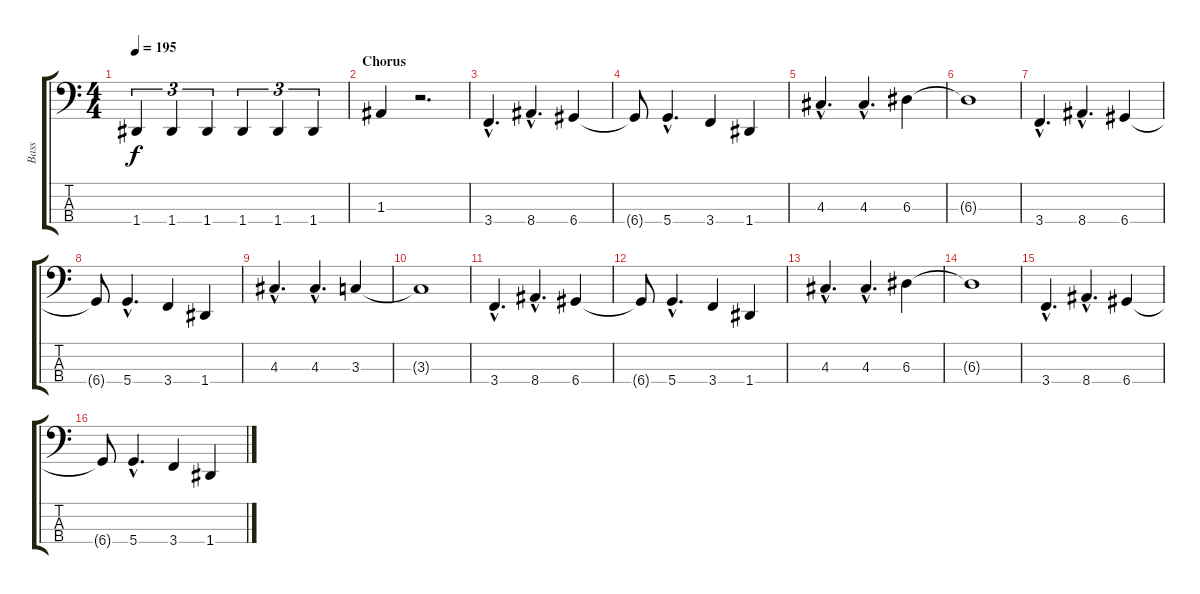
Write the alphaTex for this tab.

\track ("Bass" "Bass") {instrument electricbassfinger}
\staff {score tabs}
\tuning (G2 D2 A1 D1) {hide}
\ts (4 4)
\tempo 195
\clef f4
\ks c
1.4.4{tu (3 2) dy f} 1.4.4{tu (3 2)} 1.4.4{tu (3 2)} 1.4.4{tu (3 2)} 1.4.4{tu (3 2)} 1.4.4{tu (3 2)} |
\section ("" "Chorus")
1.3.4 r.2{d} |
3.4{hac}.4{d} 8.4{hac}.4{d} 6.4.4 |
6.4{t}.8 5.4{hac}.4{d} 3.4.4 1.4.4 |
4.3{hac}.4{d} 4.3{hac}.4{d} 6.3.4 |
6.3{t}.1 |
3.4{hac}.4{d} 8.4{hac}.4{d} 6.4.4 |
6.4{t}.8 5.4{hac}.4{d} 3.4.4 1.4.4 |
4.3{hac}.4{d} 4.3{hac}.4{d} 3.3.4 |
3.3{t}.1 |
3.4{hac}.4{d} 8.4{hac}.4{d} 6.4.4 |
6.4{t}.8 5.4{hac}.4{d} 3.4.4 1.4.4 |
4.3{hac}.4{d} 4.3{hac}.4{d} 6.3.4 |
6.3{t}.1 |
3.4{hac}.4{d} 8.4{hac}.4{d} 6.4.4 |
6.4{t}.8 5.4{hac}.4{d} 3.4.4 1.4.4
